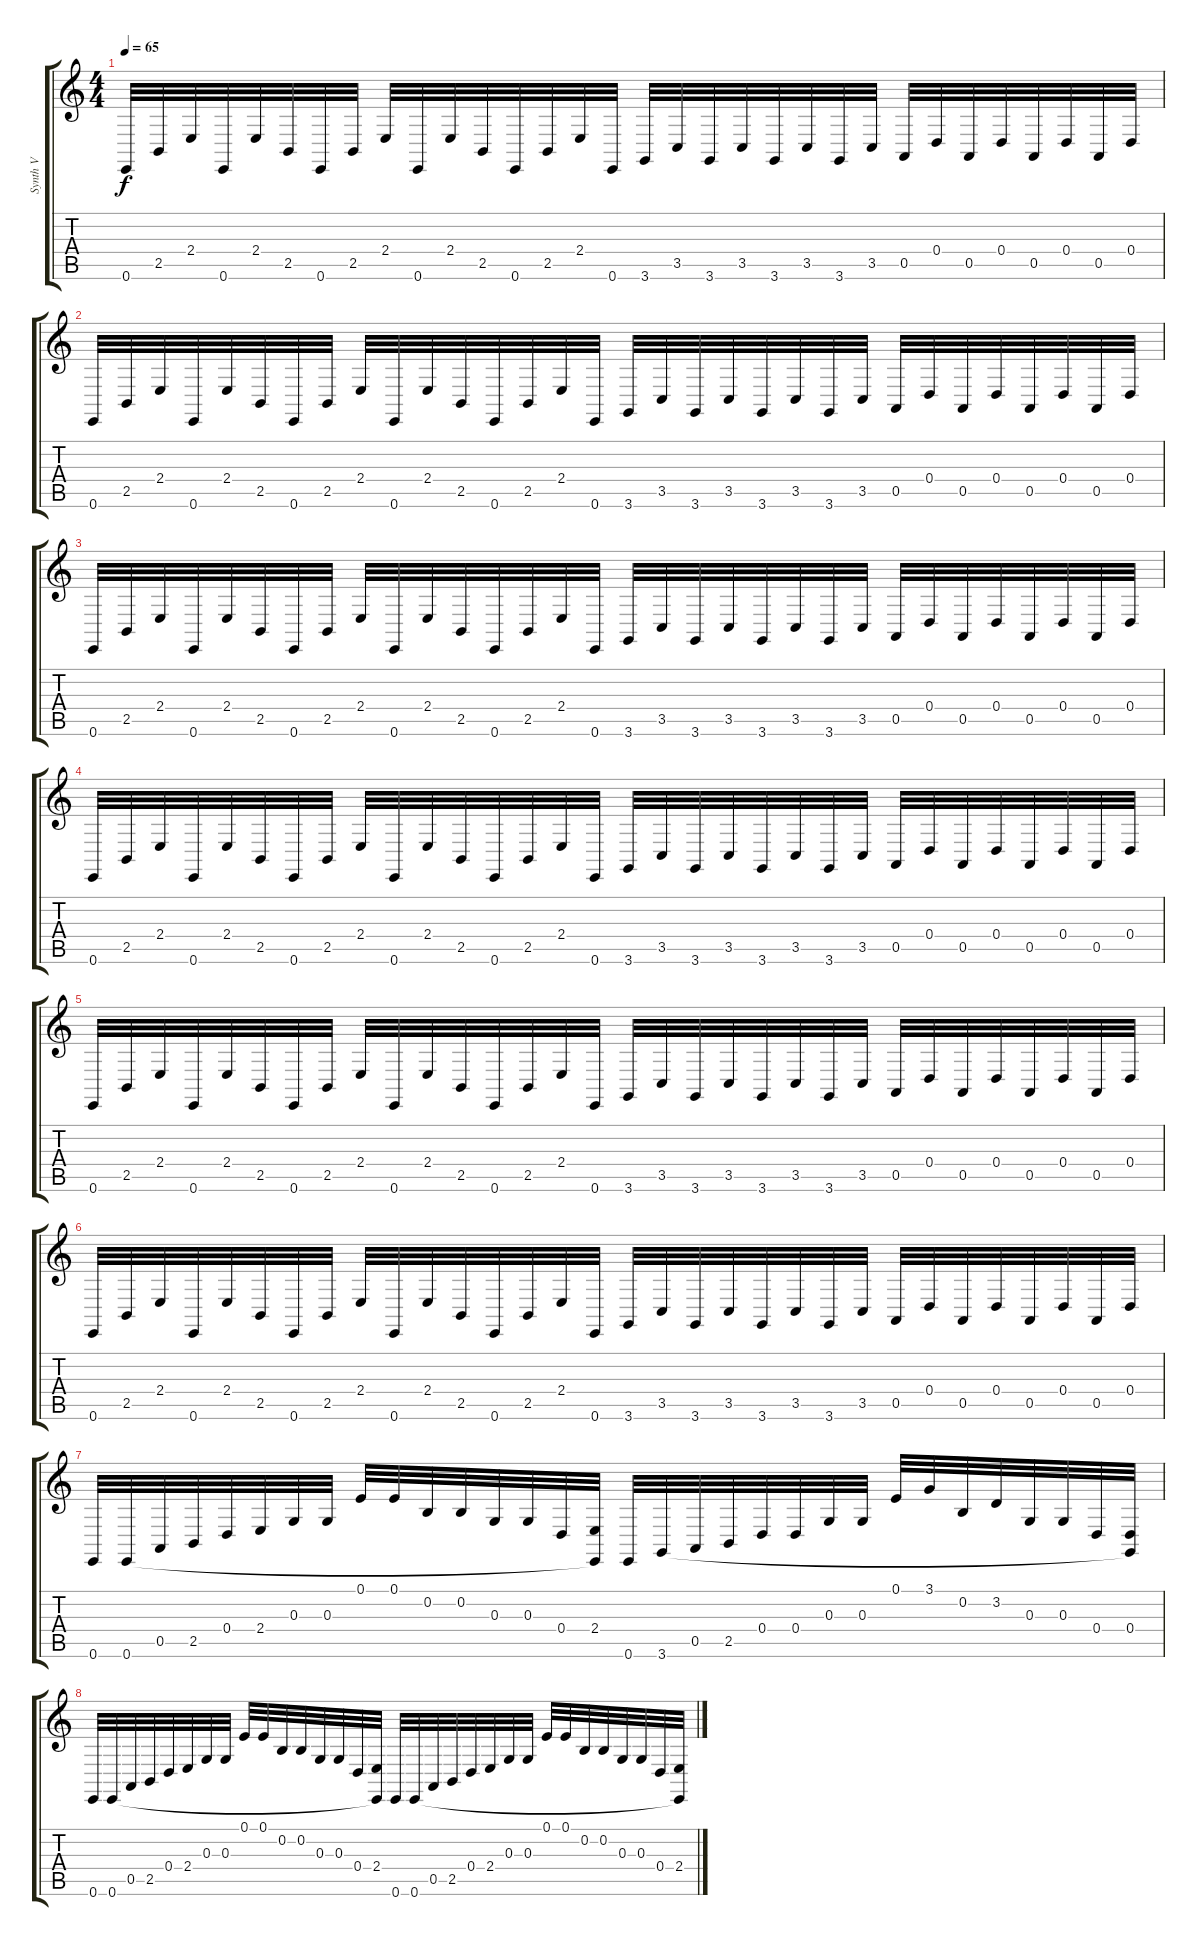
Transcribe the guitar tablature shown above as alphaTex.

\track ("Synth V" "Synth V") {instrument churchorgan}
\staff {score tabs}
\tuning (E4 B3 G3 D3 A2 E2) {hide}
\ts (4 4)
\tempo 65
\clef g2
\ks c
0.6.32{dy f} 2.5.32 2.4.32 0.6.32 2.4.32 2.5.32 0.6.32 2.5.32 2.4.32 0.6.32 2.4.32 2.5.32 0.6.32 2.5.32 2.4.32 0.6.32 3.6.32 3.5.32 3.6.32 3.5.32 3.6.32 3.5.32 3.6.32 3.5.32 0.5.32 0.4.32 0.5.32 0.4.32 0.5.32 0.4.32 0.5.32 0.4.32 |
0.6.32 2.5.32 2.4.32 0.6.32 2.4.32 2.5.32 0.6.32 2.5.32 2.4.32 0.6.32 2.4.32 2.5.32 0.6.32 2.5.32 2.4.32 0.6.32 3.6.32 3.5.32 3.6.32 3.5.32 3.6.32 3.5.32 3.6.32 3.5.32 0.5.32 0.4.32 0.5.32 0.4.32 0.5.32 0.4.32 0.5.32 0.4.32 |
0.6.32 2.5.32 2.4.32 0.6.32 2.4.32 2.5.32 0.6.32 2.5.32 2.4.32 0.6.32 2.4.32 2.5.32 0.6.32 2.5.32 2.4.32 0.6.32 3.6.32 3.5.32 3.6.32 3.5.32 3.6.32 3.5.32 3.6.32 3.5.32 0.5.32 0.4.32 0.5.32 0.4.32 0.5.32 0.4.32 0.5.32 0.4.32 |
0.6.32 2.5.32 2.4.32 0.6.32 2.4.32 2.5.32 0.6.32 2.5.32 2.4.32 0.6.32 2.4.32 2.5.32 0.6.32 2.5.32 2.4.32 0.6.32 3.6.32 3.5.32 3.6.32 3.5.32 3.6.32 3.5.32 3.6.32 3.5.32 0.5.32 0.4.32 0.5.32 0.4.32 0.5.32 0.4.32 0.5.32 0.4.32 |
0.6.32 2.5.32 2.4.32 0.6.32 2.4.32 2.5.32 0.6.32 2.5.32 2.4.32 0.6.32 2.4.32 2.5.32 0.6.32 2.5.32 2.4.32 0.6.32 3.6.32 3.5.32 3.6.32 3.5.32 3.6.32 3.5.32 3.6.32 3.5.32 0.5.32 0.4.32 0.5.32 0.4.32 0.5.32 0.4.32 0.5.32 0.4.32 |
0.6.32 2.5.32 2.4.32 0.6.32 2.4.32 2.5.32 0.6.32 2.5.32 2.4.32 0.6.32 2.4.32 2.5.32 0.6.32 2.5.32 2.4.32 0.6.32 3.6.32 3.5.32 3.6.32 3.5.32 3.6.32 3.5.32 3.6.32 3.5.32 0.5.32 0.4.32 0.5.32 0.4.32 0.5.32 0.4.32 0.5.32 0.4.32 |
0.6.32 0.6.32 0.5.32 2.5.32 0.4.32 2.4.32 0.3.32 0.3.32 0.1.32 0.1.32 0.2.32 0.2.32 0.3.32 0.3.32 0.4.32 (2.4 0.6{t}).32 0.6.32 3.6.32 0.5.32 2.5.32 0.4.32 0.4.32 0.3.32 0.3.32 0.1.32 3.1.32 0.2.32 3.2.32 0.3.32 0.3.32 0.4.32 (0.4 3.6{t}).32 |
0.6.32 0.6.32 0.5.32 2.5.32 0.4.32 2.4.32 0.3.32 0.3.32 0.1.32 0.1.32 0.2.32 0.2.32 0.3.32 0.3.32 0.4.32 (2.4 0.6{t}).32 0.6.32 0.6.32 0.5.32 2.5.32 0.4.32 2.4.32 0.3.32 0.3.32 0.1.32 0.1.32 0.2.32 0.2.32 0.3.32 0.3.32 0.4.32 (2.4 0.6{t}).32
